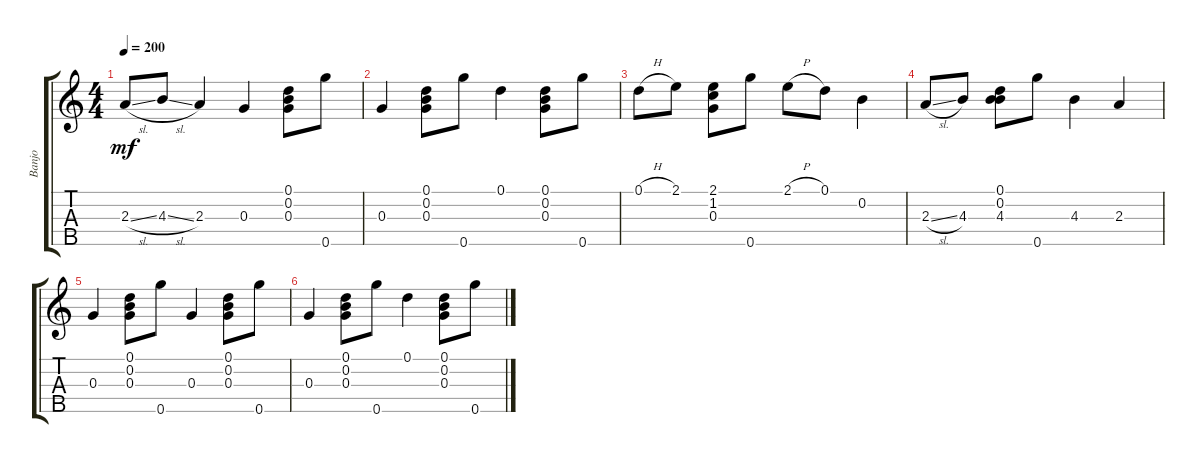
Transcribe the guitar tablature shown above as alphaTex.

\track ("Banjo" "Banjo") {instrument banjo}
\staff {score tabs}
\tuning (D4 B3 G3 D3 G4) {hide}
\displaytranspose 12
\ts (4 4)
\tempo 200
\clef g2
\ks c
2.3{sl}.8{dy mf} 4.3{sl}.8 2.3.4 0.3.4 (0.1 0.2 0.3).8 0.5.8 |
0.3.4 (0.1 0.2 0.3).8 0.5.8 0.1.4 (0.1 0.2 0.3).8 0.5.8 |
0.1{h}.8 2.1.8 (2.1 1.2 0.3).8 0.5.8 2.1{h}.8 0.1.8 0.2.4 |
2.3{sl}.8 4.3.8 (0.1 0.2 4.3).8 0.5.8 4.3.4 2.3.4 |
0.3.4 (0.1 0.2 0.3).8 0.5.8 0.3.4 (0.1 0.2 0.3).8 0.5.8 |
0.3.4 (0.1 0.2 0.3).8 0.5.8 0.1.4 (0.1 0.2 0.3).8 0.5.8
